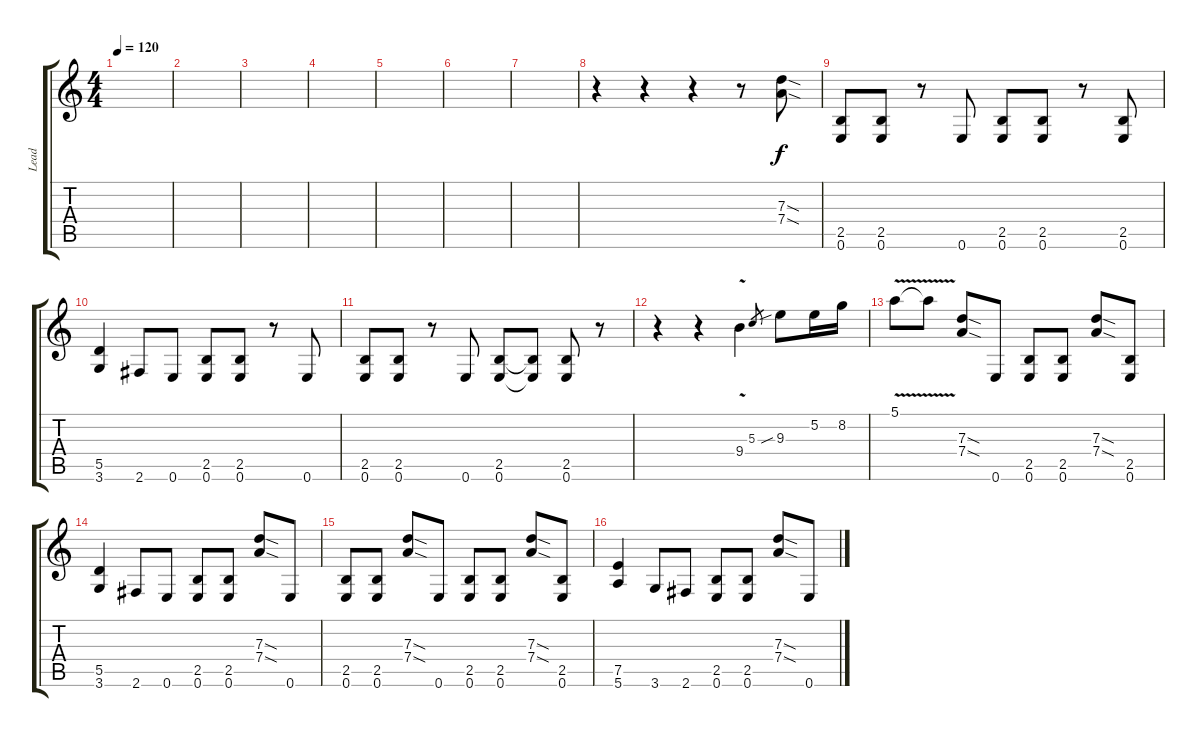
\track ("Lead" "Lead") {instrument overdrivenguitar}
\staff {score tabs}
\tuning (E4 B3 G3 D3 A2 E2) {hide}
\ts (4 4)
\tempo 120
\clef g2
\ks c
|
|
|
|
|
|
|
r.4 r.4 r.4 r.8 (7.3{sod} 7.4{sod}).8 |
(2.5 0.6).8 (2.5 0.6).8 r.8 0.6.8 (2.5 0.6).8 (2.5 0.6).8 r.8 (2.5 0.6).8 |
(5.5 3.6).4 2.6.8 0.6.8 (2.5 0.6).8 (2.5 0.6).8 r.8 0.6.8 |
(2.5 0.6).8 (2.5 0.6).8 r.8 0.6.8 (2.5 0.6).8 (2.5{t} 0.6{t}).8 (2.5 0.6).8 r.8 |
r.4 r.4 9.4{v}.4 5.3.8{gr} 9.3{sib}.8 5.2.16 8.2.16 |
5.1{v}.8 5.1{t}.8 (7.3{sod} 7.4{sod}).8 0.6.8 (2.5 0.6).8 (2.5 0.6).8 (7.3{sod} 7.4{sod}).8 (2.5 0.6).8 |
(5.5 3.6).4 2.6.8 0.6.8 (2.5 0.6).8 (2.5 0.6).8 (7.3{sod} 7.4{sod}).8 0.6.8 |
(2.5 0.6).8 (2.5 0.6).8 (7.3{sod} 7.4{sod}).8 0.6.8 (2.5 0.6).8 (2.5 0.6).8 (7.3{sod} 7.4{sod}).8 (2.5 0.6).8 |
(7.5 5.6).4 3.6.8 2.6.8 (2.5 0.6).8 (2.5 0.6).8 (7.3{sod} 7.4{sod}).8 0.6.8
